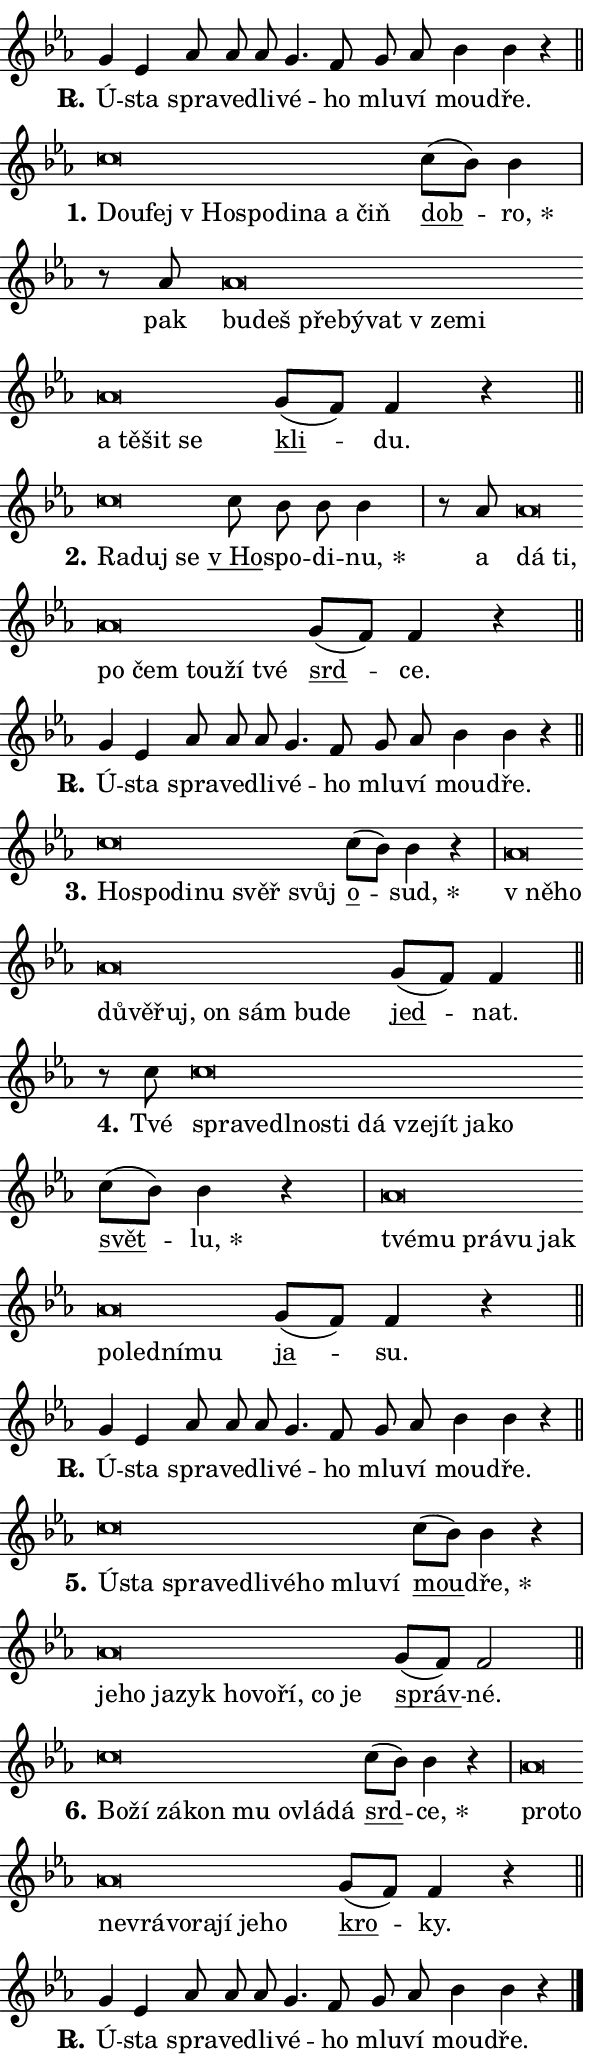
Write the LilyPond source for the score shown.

\version "2.24.0"
\header { tagline = "" }
\paper {
  indent = 0\cm
  top-margin = 0\cm
  right-margin = 0.13\cm % to fit lyric hyphens
  bottom-margin = 0\cm
  left-margin = 0\cm
  paper-width = 10\cm
  page-breaking = #ly:one-page-breaking
  system-system-spacing.basic-distance = #11
  score-system-spacing.basic-distance = #11
  ragged-last = ##f
}


%% Author: Thomas Morley
%% https://lists.gnu.org/archive/html/lilypond-user/2020-05/msg00002.html
#(define (line-position grob)
"Returns position of @var[grob} in current system:
   @code{'start}, if at first time-step
   @code{'end}, if at last time-step
   @code{'middle} otherwise
"
  (let* ((col (ly:item-get-column grob))
         (ln (ly:grob-object col 'left-neighbor))
         (rn (ly:grob-object col 'right-neighbor))
         (col-to-check-left (if (ly:grob? ln) ln col))
         (col-to-check-right (if (ly:grob? rn) rn col))
         (break-dir-left
           (and
             (ly:grob-property col-to-check-left 'non-musical #f)
             (ly:item-break-dir col-to-check-left)))
         (break-dir-right
           (and
             (ly:grob-property col-to-check-right 'non-musical #f)
             (ly:item-break-dir col-to-check-right))))
        (cond ((eqv? 1 break-dir-left) 'start)
              ((eqv? -1 break-dir-right) 'end)
              (else 'middle))))

#(define (tranparent-at-line-position vctor)
  (lambda (grob)
  "Relying on @code{line-position} select the relevant enry from @var{vctor}.
Used to determine transparency,"
    (case (line-position grob)
      ((end) (not (vector-ref vctor 0)))
      ((middle) (not (vector-ref vctor 1)))
      ((start) (not (vector-ref vctor 2))))))

noteHeadBreakVisibility =
#(define-music-function (break-visibility)(vector?)
"Makes @code{NoteHead}s transparent relying on @var{break-visibility}"
#{
  \override NoteHead.transparent =
    #(tranparent-at-line-position break-visibility)
#})

#(define delete-ledgers-for-transparent-note-heads
  (lambda (grob)
    "Reads whether a @code{NoteHead} is transparent.
If so this @code{NoteHead} is removed from @code{'note-heads} from
@var{grob}, which is supposed to be @code{LedgerLineSpanner}.
As a result ledgers are not printed for this @code{NoteHead}"
    (let* ((nhds-array (ly:grob-object grob 'note-heads))
           (nhds-list
             (if (ly:grob-array? nhds-array)
                 (ly:grob-array->list nhds-array)
                 '()))
           ;; Relies on the transparent-property being done before
           ;; Staff.LedgerLineSpanner.after-line-breaking is executed.
           ;; This is fragile ...
           (to-keep
             (remove
               (lambda (nhd)
                 (ly:grob-property nhd 'transparent #f))
               nhds-list)))
      ;; TODO find a better method to iterate over grob-arrays, similiar
      ;; to filter/remove etc for lists
      ;; For now rebuilt from scratch
      (set! (ly:grob-object grob 'note-heads)  '())
      (for-each
        (lambda (nhd)
          (ly:pointer-group-interface::add-grob grob 'note-heads nhd))
        to-keep))))

squashNotes = {
  \override NoteHead.X-extent = #'(-0.2 . 0.2)
  \override NoteHead.Y-extent = #'(-0.75 . 0)
  \override NoteHead.stencil =
    #(lambda (grob)
       (let ((pos (ly:grob-property grob 'staff-position)))
         (begin
           (if (< pos -7) (display "ERROR: Lower brevis then expected\n") (display ""))
           (if (<= pos -6) ly:text-interface::print ly:note-head::print))))
}
unSquashNotes = {
  \revert NoteHead.X-extent
  \revert NoteHead.Y-extent
  \revert NoteHead.stencil
}

hideNotes = \noteHeadBreakVisibility #begin-of-line-visible
unHideNotes = \noteHeadBreakVisibility #all-visible

% work-around for resetting accidentals
% https://lilypond.org/doc/v2.23/Documentation/notation/displaying-rhythms#unmetered-music
cadenzaMeasure = {
  \cadenzaOff
  \partial 1024 s1024
  \cadenzaOn
}

#(define-markup-command (accent layout props text) (markup?)
  "Underline accented syllable"
  (interpret-markup layout props
    #{\markup \override #'(offset . 4.3) \underline { #text }#}))

responsum = \markup \concat {
  "R" \hspace #-1.05 \path #0.1 #'((moveto 0 0.07) (lineto 0.9 0.8)) \hspace #0.05 "."
}

spaceSize = #0.6828661417322834 % exact space size for TeX Gyre Schola

\layout {
  \context {
    \Staff
    \remove "Time_signature_engraver"
    \override LedgerLineSpanner.after-line-breaking = #delete-ledgers-for-transparent-note-heads
  }
  \context {
    \Lyrics {
      \override LyricSpace.minimum-distance = \spaceSize
      \override LyricText.font-name = #"TeX Gyre Schola"
      \override LyricText.font-size = 1
      \override StanzaNumber.font-name = #"TeX Gyre Schola Bold"
      \override StanzaNumber.font-size = 1
    }
  }
  \context {
    \Score 
    \override NoteHead.text =
      #(lambda (grob) 
        (let ((pos (ly:grob-property grob 'staff-position)))
          #{\markup {
            \combine
              \halign #-0.55 \raise #(if (= pos -6) 0 0.5) \override #'(thickness . 2) \draw-line #'(3.2 . 0)
              \musicglyph "noteheads.sM1"
          }#}))
  }
}

% magnetic-lyrics.ily
%
%   written by
%     Jean Abou Samra <jean@abou-samra.fr>
%     Werner Lemberg <wl@gnu.org>
%
%   adapted by
%     Jiri Hon <jiri.hon@gmail.com>
%
% Version 2022-Apr-15

% https://www.mail-archive.com/lilypond-user@gnu.org/msg149350.html

#(define (Left_hyphen_pointer_engraver context)
   "Collect syllable-hyphen-syllable occurrences in lyrics and store
them in properties.  This engraver only looks to the left.  For
example, if the lyrics input is @code{foo -- bar}, it does the
following.

@itemize @bullet
@item
Set the @code{text} property of the @code{LyricHyphen} grob between
@q{foo} and @q{bar} to @code{foo}.

@item
Set the @code{left-hyphen} property of the @code{LyricText} grob with
text @q{foo} to the @code{LyricHyphen} grob between @q{foo} and
@q{bar}.
@end itemize

Use this auxiliary engraver in combination with the
@code{lyric-@/text::@/apply-@/magnetic-@/offset!} hook."
   (let ((hyphen #f)
         (text #f))
     (make-engraver
      (acknowledgers
       ((lyric-syllable-interface engraver grob source-engraver)
        (set! text grob)))
      (end-acknowledgers
       ((lyric-hyphen-interface engraver grob source-engraver)
        ;(when (not (grob::has-interface grob 'lyric-space-interface))
          (set! hyphen grob)));)
      ((stop-translation-timestep engraver)
       (when (and text hyphen)
         (ly:grob-set-object! text 'left-hyphen hyphen))
       (set! text #f)
       (set! hyphen #f)))))

#(define (lyric-text::apply-magnetic-offset! grob)
   "If the space between two syllables is less than the value in
property @code{LyricText@/.details@/.squash-threshold}, move the right
syllable to the left so that it gets concatenated with the left
syllable.

Use this function as a hook for
@code{LyricText@/.after-@/line-@/breaking} if the
@code{Left_@/hyphen_@/pointer_@/engraver} is active."
   (let ((hyphen (ly:grob-object grob 'left-hyphen #f)))
     (when hyphen
       (let ((left-text (ly:spanner-bound hyphen LEFT)))
         (when (grob::has-interface left-text 'lyric-syllable-interface)
           (let* ((common (ly:grob-common-refpoint grob left-text X))
                  (this-x-ext (ly:grob-extent grob common X))
                  (left-x-ext
                   (begin
                     ;; Trigger magnetism for left-text.
                     (ly:grob-property left-text 'after-line-breaking)
                     (ly:grob-extent left-text common X)))
                  ;; `delta` is the gap width between two syllables.
                  (delta (- (interval-start this-x-ext)
                            (interval-end left-x-ext)))
                  (details (ly:grob-property grob 'details))
                  (threshold (assoc-get 'squash-threshold details 0.2)))
             (when (< delta threshold)
               (let* (;; We have to manipulate the input text so that
                      ;; ligatures crossing syllable boundaries are not
                      ;; disabled.  For languages based on the Latin
                      ;; script this is essentially a beautification.
                      ;; However, for non-Western scripts it can be a
                      ;; necessity.
                      (lt (ly:grob-property left-text 'text))
                      (rt (ly:grob-property grob 'text))
                      (is-space (grob::has-interface hyphen 'lyric-space-interface))
                      (space (if is-space " " ""))
                      (extra-delta (if is-space spaceSize 0))
                      ;; Append new syllable.
                      (ltrt-space (if (and (string? lt) (string? rt))
                                (string-append lt space rt)
                                (make-concat-markup (list lt space rt))))
                      ;; Right-align `ltrt` to the right side.
                      (ltrt-space-markup (grob-interpret-markup
                               grob
                               (make-translate-markup
                                (cons (interval-length this-x-ext) 0)
                                (make-right-align-markup ltrt-space)))))
                 (begin
                   ;; Don't print `left-text`.
                   (ly:grob-set-property! left-text 'stencil #f)
                   ;; Set text and stencil (which holds all collected
                   ;; syllables so far) and shift it to the left.
                   (ly:grob-set-property! grob 'text ltrt-space)
                   (ly:grob-set-property! grob 'stencil ltrt-space-markup)
                   (ly:grob-translate-axis! grob (- (- delta extra-delta)) X))))))))))


#(define (lyric-hyphen::displace-bounds-first grob)
   ;; Make very sure this callback isn't triggered too early.
   (let ((left (ly:spanner-bound grob LEFT))
         (right (ly:spanner-bound grob RIGHT)))
     (ly:grob-property left 'after-line-breaking)
     (ly:grob-property right 'after-line-breaking)
     (ly:lyric-hyphen::print grob)))

squashThreshold = #0.4

\layout {
  \context {
    \Lyrics
    \consists #Left_hyphen_pointer_engraver
    \override LyricText.after-line-breaking =
      #lyric-text::apply-magnetic-offset!
    \override LyricHyphen.stencil = #lyric-hyphen::displace-bounds-first
    \override LyricText.details.squash-threshold = \squashThreshold
    \override LyricHyphen.minimum-distance = 0
    \override LyricHyphen.minimum-length = \squashThreshold
  }
}

squashText = \override LyricText.details.squash-threshold = 9999
unSquashText = \override LyricText.details.squash-threshold = \squashThreshold

leftText = \override LyricText.self-alignment-X = #LEFT
unLeftText = \revert LyricText.self-alignment-X

starOffset = #(lambda (grob) 
                (let ((x_offset (ly:self-alignment-interface::aligned-on-x-parent grob)))
                  (if (= x_offset 0) 0 (+ x_offset 1.2))))

star = #(define-music-function (syllable)(string?)
"Append star separator at the end of a syllable"
#{
  \once \override LyricText.X-offset = #starOffset
  \lyricmode { \markup {
    #syllable
    \override #'((font-name . "TeX Gyre Schola Bold")) \hspace #0.2 \lower #0.65 \larger "*"
  } }
#})

starAccent = #(define-music-function (syllable)(string?)
"Append star separator at the end of a syllable and make accent"
#{
  \once \override LyricText.X-offset = #starOffset
  \lyricmode { \markup {
    \accent #syllable
    \override #'((font-name . "TeX Gyre Schola Bold")) \hspace #0.2 \lower #0.65 \larger "*"
  } }
#})

breath = #(define-music-function (syllable)(string?)
"Append breathing indicator at the end of a syllable"
#{
  \lyricmode { \markup { #syllable "+" } }
#})

optionalBreath = #(define-music-function (syllable)(string?)
"Append optional breathing indicator at the end of a syllable"
#{
  \lyricmode { \markup { #syllable "(+)" } }
#})


\score {
    <<
        \new Voice = "melody" { \cadenzaOn \key es \major \relative { g'4 es as8 as as \bar "" g4. f8 \bar "" g as bes4 bes r \cadenzaMeasure \bar "||" \break } }
        \new Lyrics \lyricsto "melody" { \lyricmode { \set stanza = \responsum
Ú -- sta spra -- ve -- dli -- vé -- ho mlu -- ví mou -- dře. } }
    >>
    \layout {}
}

\score {
    <<
        \new Voice = "melody" { \cadenzaOn \key es \major \relative { \squashNotes c''\breve*1/16 \hideNotes \breve*1/16 \bar "" \breve*1/16 \bar "" \breve*1/16 \bar "" \breve*1/16 \bar "" \breve*1/16 \bar "" \breve*1/16 \breve*1/16 \bar "" \unHideNotes \unSquashNotes \bar "" c8[( bes)] bes4 \cadenzaMeasure \bar "|" r8 as8 \squashNotes as\breve*1/16 \hideNotes \breve*1/16 \bar "" \breve*1/16 \bar "" \breve*1/16 \bar "" \breve*1/16 \bar "" \breve*1/16 \bar "" \breve*1/16 \bar "" \breve*1/16 \bar "" \breve*1/16 \bar "" \breve*1/16 \breve*1/16 \bar "" \unHideNotes \unSquashNotes \bar "" g8[( f)] f4 r \cadenzaMeasure \bar "||" \break } }
        \new Lyrics \lyricsto "melody" { \lyricmode { \set stanza = "1."
\leftText Dou -- \squashText fej "v Ho" -- spo -- di -- na a čiň \unLeftText \unSquashText \markup \accent dob -- \star ro, pak \leftText bu -- \squashText deš pře -- bý -- vat "v ze" -- mi a tě -- šit se \unLeftText \unSquashText \markup \accent kli -- du. } }
    >>
    \layout {}
}

\score {
    <<
        \new Voice = "melody" { \cadenzaOn \key es \major \relative { \squashNotes c''\breve*1/16 \hideNotes \breve*1/16 \breve*1/16 \bar "" \unHideNotes \unSquashNotes \bar "" c8 bes bes bes4 \cadenzaMeasure \bar "|" r8 as8 \squashNotes as\breve*1/16 \hideNotes \breve*1/16 \bar "" \breve*1/16 \bar "" \breve*1/16 \bar "" \breve*1/16 \bar "" \breve*1/16 \breve*1/16 \bar "" \unHideNotes \unSquashNotes \bar "" g8[( f)] f4 r \cadenzaMeasure \bar "||" \break } }
        \new Lyrics \lyricsto "melody" { \lyricmode { \set stanza = "2."
\leftText Ra -- \squashText duj se \unLeftText \unSquashText \markup \accent "v Ho" -- spo -- di -- \star nu, a \leftText dá \squashText ti, po čem tou -- ží tvé \unLeftText \unSquashText \markup \accent srd -- ce. } }
    >>
    \layout {}
}

\score {
    <<
        \new Voice = "melody" { \cadenzaOn \key es \major \relative { g'4 es as8 as as \bar "" g4. f8 \bar "" g as bes4 bes r \cadenzaMeasure \bar "||" \break } }
        \new Lyrics \lyricsto "melody" { \lyricmode { \set stanza = \responsum
Ú -- sta spra -- ve -- dli -- vé -- ho mlu -- ví mou -- dře. } }
    >>
    \layout {}
}

\score {
    <<
        \new Voice = "melody" { \cadenzaOn \key es \major \relative { \squashNotes c''\breve*1/16 \hideNotes \breve*1/16 \bar "" \breve*1/16 \bar "" \breve*1/16 \bar "" \breve*1/16 \breve*1/16 \bar "" \unHideNotes \unSquashNotes \bar "" c8[( bes)] bes4 r \cadenzaMeasure \bar "|" \squashNotes as\breve*1/16 \hideNotes \breve*1/16 \bar "" \breve*1/16 \bar "" \breve*1/16 \bar "" \breve*1/16 \bar "" \breve*1/16 \bar "" \breve*1/16 \bar "" \breve*1/16 \breve*1/16 \bar "" \unHideNotes \unSquashNotes \bar "" g8[( f)] f4 \cadenzaMeasure \bar "||" \break } }
        \new Lyrics \lyricsto "melody" { \lyricmode { \set stanza = "3."
\leftText Ho -- \squashText spo -- di -- nu svěř svůj \unLeftText \unSquashText \markup \accent o -- \star sud, \leftText "v ně" -- \squashText ho dů -- vě -- řuj, on sám bu -- de \unLeftText \unSquashText \markup \accent jed -- nat. } }
    >>
    \layout {}
}

\score {
    <<
        \new Voice = "melody" { \cadenzaOn \key es \major \relative { r8 c''8 \squashNotes c\breve*1/16 \hideNotes \breve*1/16 \bar "" \breve*1/16 \bar "" \breve*1/16 \bar "" \breve*1/16 \bar "" \breve*1/16 \bar "" \breve*1/16 \bar "" \breve*1/16 \bar "" \breve*1/16 \breve*1/16 \bar "" \unHideNotes \unSquashNotes \bar "" c8[( bes)] bes4 r \cadenzaMeasure \bar "|" \squashNotes as\breve*1/16 \hideNotes \breve*1/16 \bar "" \breve*1/16 \bar "" \breve*1/16 \bar "" \breve*1/16 \bar "" \breve*1/16 \bar "" \breve*1/16 \bar "" \breve*1/16 \breve*1/16 \bar "" \unHideNotes \unSquashNotes \bar "" g8[( f)] f4 r \cadenzaMeasure \bar "||" \break } }
        \new Lyrics \lyricsto "melody" { \lyricmode { \set stanza = "4."
Tvé \leftText spra -- \squashText ve -- dl -- no -- sti dá vze -- jít ja -- ko \unLeftText \unSquashText \markup \accent svět -- \star lu, \leftText tvé -- \squashText mu prá -- vu jak po -- led -- ní -- mu \unLeftText \unSquashText \markup \accent ja -- su. } }
    >>
    \layout {}
}

\score {
    <<
        \new Voice = "melody" { \cadenzaOn \key es \major \relative { g'4 es as8 as as \bar "" g4. f8 \bar "" g as bes4 bes r \cadenzaMeasure \bar "||" \break } }
        \new Lyrics \lyricsto "melody" { \lyricmode { \set stanza = \responsum
Ú -- sta spra -- ve -- dli -- vé -- ho mlu -- ví mou -- dře. } }
    >>
    \layout {}
}

\score {
    <<
        \new Voice = "melody" { \cadenzaOn \key es \major \relative { \squashNotes c''\breve*1/16 \hideNotes \breve*1/16 \bar "" \breve*1/16 \bar "" \breve*1/16 \bar "" \breve*1/16 \bar "" \breve*1/16 \bar "" \breve*1/16 \bar "" \breve*1/16 \breve*1/16 \bar "" \unHideNotes \unSquashNotes \bar "" c8[( bes)] bes4 r \cadenzaMeasure \bar "|" \squashNotes as\breve*1/16 \hideNotes \breve*1/16 \bar "" \breve*1/16 \bar "" \breve*1/16 \bar "" \breve*1/16 \bar "" \breve*1/16 \bar "" \breve*1/16 \bar "" \breve*1/16 \breve*1/16 \bar "" \unHideNotes \unSquashNotes \bar "" g8[( f)] f2 \cadenzaMeasure \bar "||" \break } }
        \new Lyrics \lyricsto "melody" { \lyricmode { \set stanza = "5."
\leftText Ú -- \squashText sta spra -- ve -- dli -- vé -- ho mlu -- ví \unLeftText \unSquashText \markup \accent mou -- \star dře, \leftText je -- \squashText ho ja -- zyk ho -- vo -- ří, co je \unLeftText \unSquashText \markup \accent správ -- né. } }
    >>
    \layout {}
}

\score {
    <<
        \new Voice = "melody" { \cadenzaOn \key es \major \relative { \squashNotes c''\breve*1/16 \hideNotes \breve*1/16 \bar "" \breve*1/16 \bar "" \breve*1/16 \bar "" \breve*1/16 \bar "" \breve*1/16 \breve*1/16 \bar "" \unHideNotes \unSquashNotes \bar "" c8[( bes)] bes4 r \cadenzaMeasure \bar "|" \squashNotes as\breve*1/16 \hideNotes \breve*1/16 \bar "" \breve*1/16 \bar "" \breve*1/16 \bar "" \breve*1/16 \bar "" \breve*1/16 \bar "" \breve*1/16 \bar "" \breve*1/16 \breve*1/16 \bar "" \unHideNotes \unSquashNotes \bar "" g8[( f)] f4 r \cadenzaMeasure \bar "||" \break } }
        \new Lyrics \lyricsto "melody" { \lyricmode { \set stanza = "6."
\leftText Bo -- \squashText ží zá -- kon mu ovlá -- dá \unLeftText \unSquashText \markup \accent srd -- \star ce, \leftText pro -- \squashText to ne -- vrá -- vo -- ra -- jí je -- ho \unLeftText \unSquashText \markup \accent kro -- ky. } }
    >>
    \layout {}
}

\score {
    <<
        \new Voice = "melody" { \cadenzaOn \key es \major \relative { g'4 es as8 as as \bar "" g4. f8 \bar "" g as bes4 bes r \cadenzaMeasure \bar "||" \break } \bar "|." }
        \new Lyrics \lyricsto "melody" { \lyricmode { \set stanza = \responsum
Ú -- sta spra -- ve -- dli -- vé -- ho mlu -- ví mou -- dře. } }
    >>
    \layout {}
}
